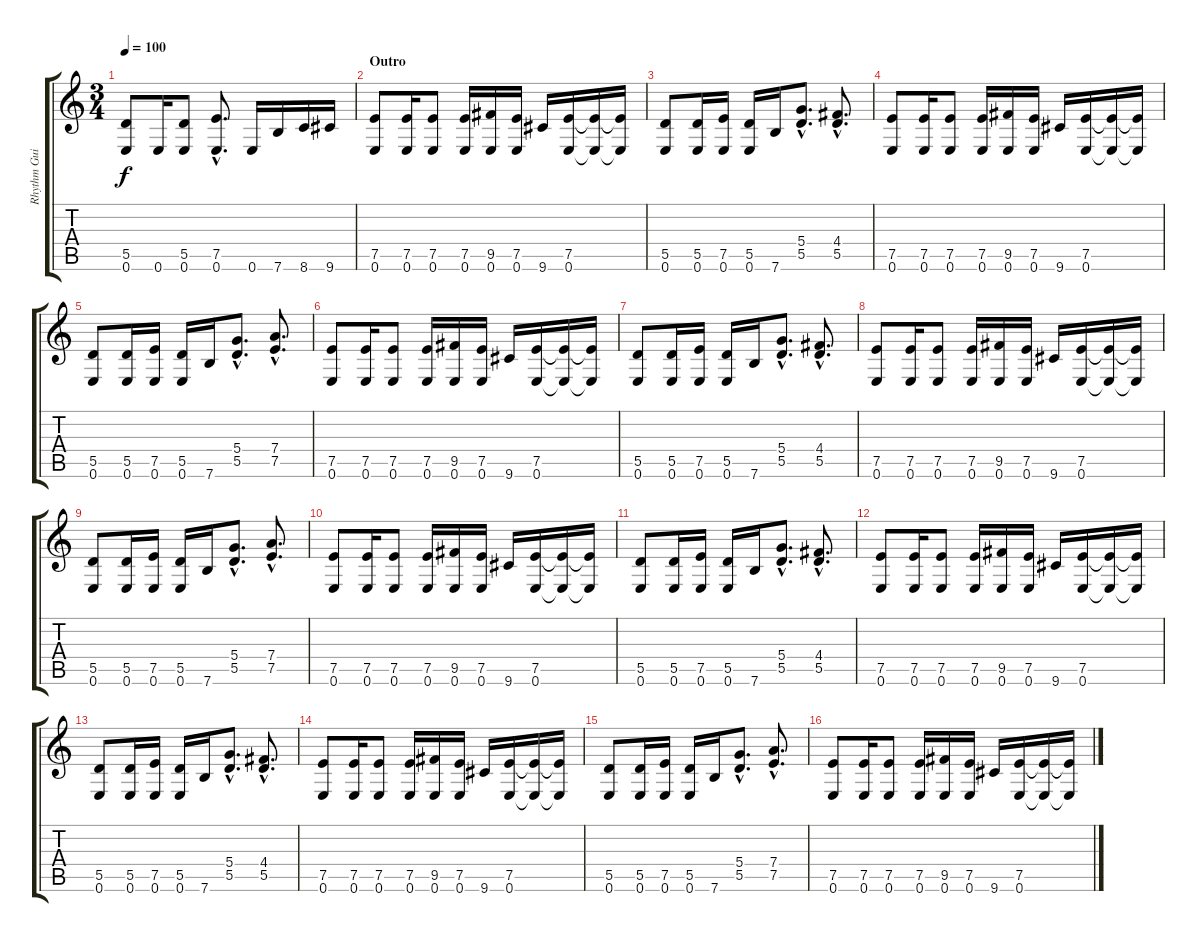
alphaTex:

\track ("Rhythm Guitar" "Rhythm Gui") {instrument distortionguitar}
\staff {score tabs}
\tuning (E4 B3 G3 D3 A2 E2) {hide}
\ts (3 4)
\tempo 100
\clef g2
\ks c
(5.5 0.6).8{dy f} 0.6.16 (5.5 0.6).8 (7.5{hac} 0.6{hac}).8{d} 0.6.16 7.6.16 8.6.16 9.6.16 |
\section ("" "Outro")
(7.5 0.6).8 (7.5 0.6).16 (7.5 0.6).8 (7.5 0.6).16 (9.5 0.6).16 (7.5 0.6).16 9.6.16 (7.5 0.6).16 (7.5{t} 0.6{t}).16 (7.5{t} 0.6{t}).16 |
(5.5 0.6).8 (5.5 0.6).16 (7.5 0.6).16 (5.5 0.6).16 7.6.16 (5.4{hac} 5.5{hac}).8{d} (4.4{hac} 5.5{hac}).8{d} |
(7.5 0.6).8 (7.5 0.6).16 (7.5 0.6).8 (7.5 0.6).16 (9.5 0.6).16 (7.5 0.6).16 9.6.16 (7.5 0.6).16 (7.5{t} 0.6{t}).16 (7.5{t} 0.6{t}).16 |
(5.5 0.6).8 (5.5 0.6).16 (7.5 0.6).16 (5.5 0.6).16 7.6.16 (5.4{hac} 5.5{hac}).8{d} (7.4{hac} 7.5{hac}).8{d} |
(7.5 0.6).8 (7.5 0.6).16 (7.5 0.6).8 (7.5 0.6).16 (9.5 0.6).16 (7.5 0.6).16 9.6.16 (7.5 0.6).16 (7.5{t} 0.6{t}).16 (7.5{t} 0.6{t}).16 |
(5.5 0.6).8 (5.5 0.6).16 (7.5 0.6).16 (5.5 0.6).16 7.6.16 (5.4{hac} 5.5{hac}).8{d} (4.4{hac} 5.5{hac}).8{d} |
(7.5 0.6).8 (7.5 0.6).16 (7.5 0.6).8 (7.5 0.6).16 (9.5 0.6).16 (7.5 0.6).16 9.6.16 (7.5 0.6).16 (7.5{t} 0.6{t}).16 (7.5{t} 0.6{t}).16 |
(5.5 0.6).8 (5.5 0.6).16 (7.5 0.6).16 (5.5 0.6).16 7.6.16 (5.4{hac} 5.5{hac}).8{d} (7.4{hac} 7.5{hac}).8{d} |
(7.5 0.6).8 (7.5 0.6).16 (7.5 0.6).8 (7.5 0.6).16 (9.5 0.6).16 (7.5 0.6).16 9.6.16 (7.5 0.6).16 (7.5{t} 0.6{t}).16 (7.5{t} 0.6{t}).16 |
(5.5 0.6).8 (5.5 0.6).16 (7.5 0.6).16 (5.5 0.6).16 7.6.16 (5.4{hac} 5.5{hac}).8{d} (4.4{hac} 5.5{hac}).8{d} |
(7.5 0.6).8 (7.5 0.6).16 (7.5 0.6).8 (7.5 0.6).16 (9.5 0.6).16 (7.5 0.6).16 9.6.16 (7.5 0.6).16 (7.5{t} 0.6{t}).16 (7.5{t} 0.6{t}).16 |
(5.5 0.6).8 (5.5 0.6).16 (7.5 0.6).16 (5.5 0.6).16 7.6.16 (5.4{hac} 5.5{hac}).8{d} (4.4{hac} 5.5{hac}).8{d} |
(7.5 0.6).8 (7.5 0.6).16 (7.5 0.6).8 (7.5 0.6).16 (9.5 0.6).16 (7.5 0.6).16 9.6.16 (7.5 0.6).16 (7.5{t} 0.6{t}).16 (7.5{t} 0.6{t}).16 |
(5.5 0.6).8 (5.5 0.6).16 (7.5 0.6).16 (5.5 0.6).16 7.6.16 (5.4{hac} 5.5{hac}).8{d} (7.4{hac} 7.5{hac}).8{d} |
(7.5 0.6).8 (7.5 0.6).16 (7.5 0.6).8 (7.5 0.6).16 (9.5 0.6).16 (7.5 0.6).16 9.6.16 (7.5 0.6).16 (7.5{t} 0.6{t}).16 (7.5{t} 0.6{t}).16
